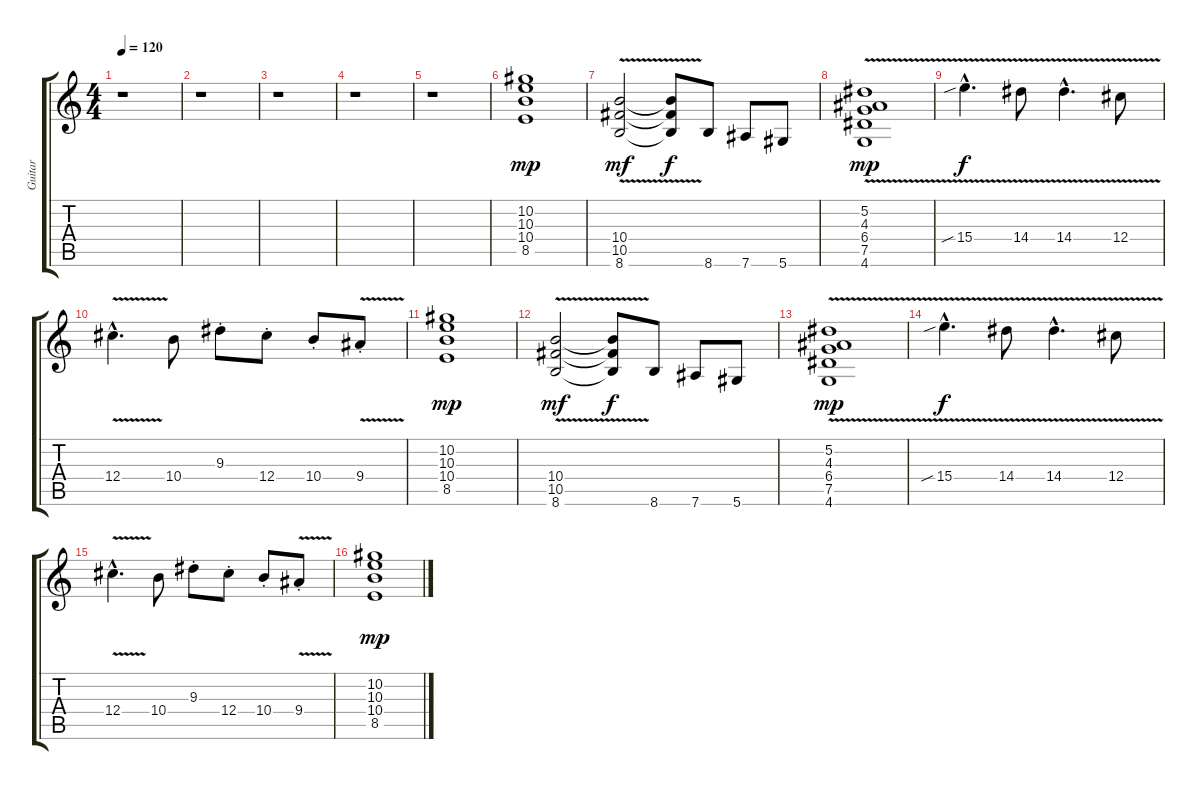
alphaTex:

\track ("Guitar" "Guitar") {instrument distortionguitar}
\staff {score tabs}
\tuning (Eb4 Bb3 Gb3 Db3 Ab2 Eb2) {hide}
\ts (4 4)
\tempo 120
\clef g2
\ks c
r.1{dy f} |
r.1 |
r.1 |
r.1 |
r.1 |
\section ("" "")
(10.2 10.3 10.4 8.5).1{dy mp} |
(10.4 10.5 8.6{v}).2{dy mf} (10.4{t} 10.5{t} 8.6{t}).8{dy f} 8.6.8 7.6.8 5.6.8 |
(5.2 4.3 6.4 7.5 4.6{v}).1{dy mp} |
15.4{v sib hac}.4{d dy f} 14.4{v}.8 14.4{v hac}.4{d} 12.4{v}.8 |
12.4{v hac}.4{d} 10.4.8 9.3{st}.8 12.4{st}.8 10.4{st}.8 9.4{v st}.8 |
(10.2 10.3 10.4 8.5).1{dy mp} |
(10.4 10.5 8.6{v}).2{dy mf} (10.4{t} 10.5{t} 8.6{t}).8{dy f} 8.6.8 7.6.8 5.6.8 |
(5.2 4.3 6.4 7.5 4.6{v}).1{dy mp} |
15.4{v sib hac}.4{d dy f} 14.4{v}.8 14.4{v hac}.4{d} 12.4{v}.8 |
12.4{v hac}.4{d} 10.4.8 9.3{st}.8 12.4{st}.8 10.4{st}.8 9.4{v st}.8 |
(10.2 10.3 10.4 8.5).1{dy mp}
